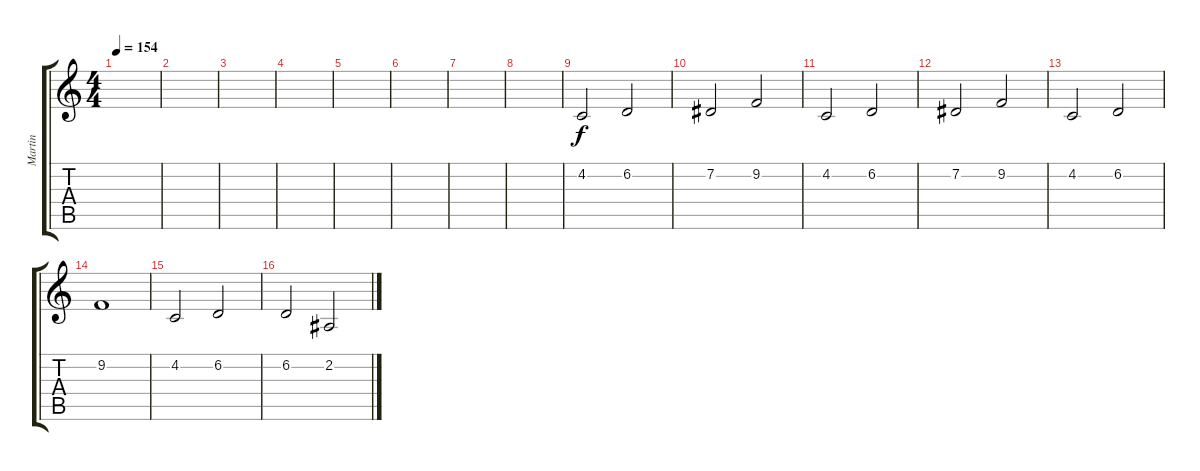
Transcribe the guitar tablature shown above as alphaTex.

\track ("Martin" "Martin") {instrument stringensemble1}
\staff {score tabs}
\tuning (Db4 Ab3 E3 B2 Gb2 Db2) {hide}
\ts (4 4)
\tempo 154
\clef g2
\ks c
|
|
|
|
|
|
|
|
4.2.2 6.2.2 |
7.2.2 9.2.2 |
4.2.2 6.2.2 |
7.2.2 9.2.2 |
4.2.2 6.2.2 |
9.2.1 |
4.2.2 6.2.2 |
6.2.2 2.2.2
